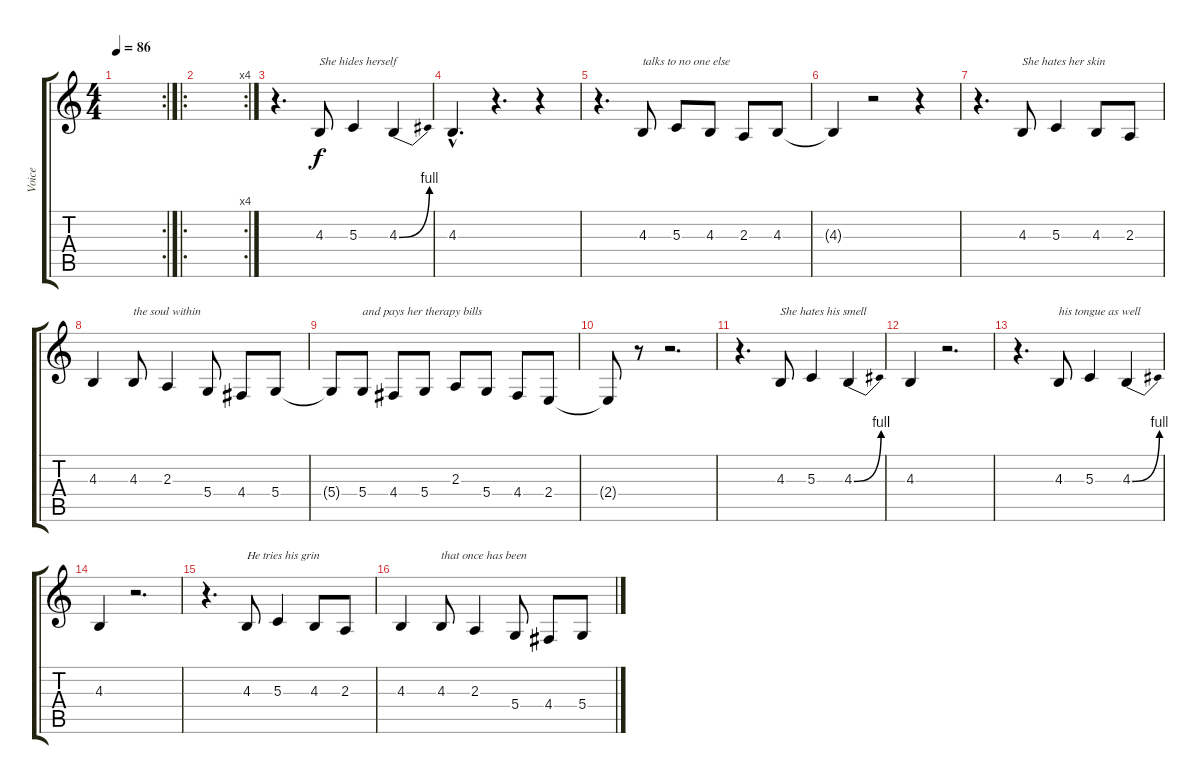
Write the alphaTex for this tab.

\track ("Voice" "Voice") {instrument voiceoohs}
\staff {score tabs}
\tuning (E4 B3 G3 D3 A2 E2) {hide}
\rc 2
\ts (4 4)
\tempo 86
\clef g2
\ks c
|
\ro
\rc 4
|
r.4{d} 4.3.8{txt "She hides herself"} 5.3.4 4.3{be (bend 0 0 60 4)}.4 |
4.3{hac}.4{d} r.4{d} r.4 |
r.4{d} 4.3.8{txt "talks to no one else"} 5.3.8 4.3.8 2.3.8 4.3.8 |
4.3{t}.4 r.2 r.4 |
r.4{d} 4.3.8{txt "She hates her skin"} 5.3.4 4.3.8 2.3.8 |
4.3.4 4.3.8{txt "the soul within"} 2.3.4 5.4.8 4.4.8 5.4.8 |
5.4{t}.8 5.4.8{txt "and pays her therapy bills"} 4.4.8 5.4.8 2.3.8 5.4.8 4.4.8 2.4.8 |
2.4{t}.8 r.8 r.2{d} |
r.4{d} 4.3.8{txt "She hates his smell"} 5.3.4 4.3{be (bend 0 0 60 4)}.4 |
4.3.4 r.2{d} |
r.4{d} 4.3.8{txt "his tongue as well"} 5.3.4 4.3{be (bend 0 0 60 4)}.4 |
4.3.4 r.2{d} |
r.4{d} 4.3.8{txt "He tries his grin"} 5.3.4 4.3.8 2.3.8 |
4.3.4 4.3.8{txt "that once has been"} 2.3.4 5.4.8 4.4.8 5.4.8
